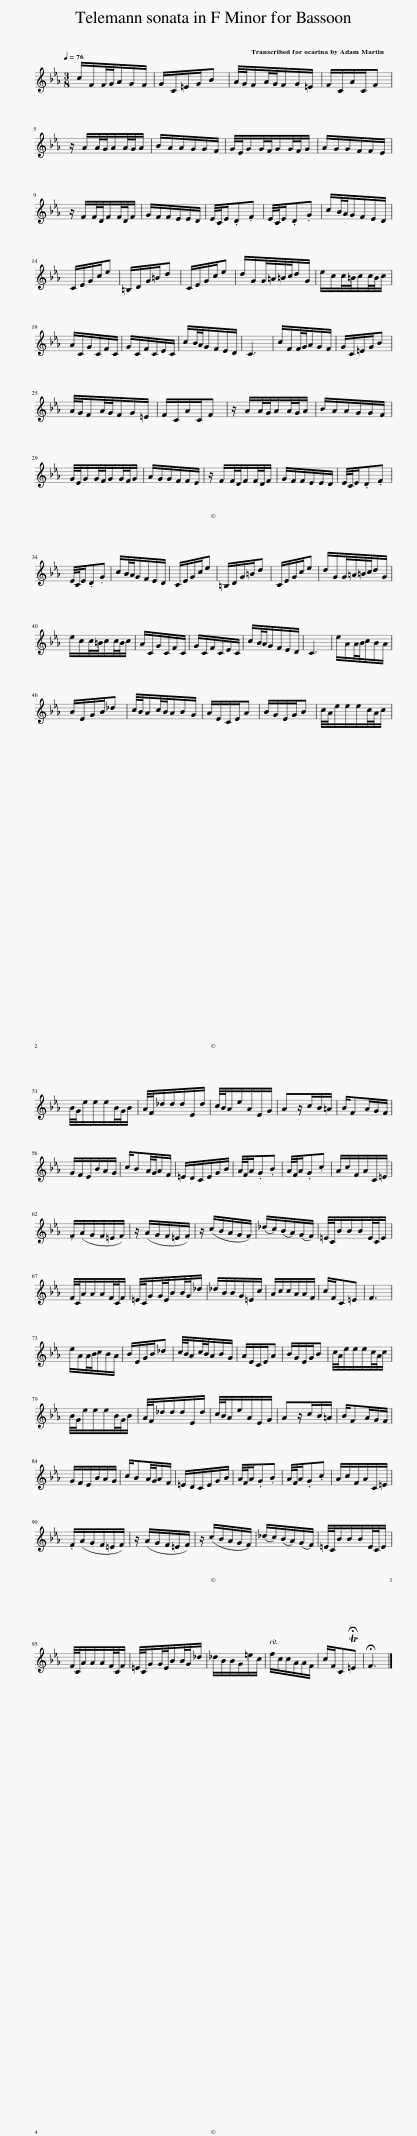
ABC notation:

X:1
L:1/8
Q:1/4=76
M:3/8
I:linebreak $
K:Cmin
V:1 treble
V:1
 c/F/F/4G/4A/G/F/ | G/C/=E/G/B | A/4G/4F/A/4G/4F/G/=E/ | F/C/A/C/F |$ z/ A/A/4G/4A/A/4G/4A/ | %5
 B/A/A/G/G/F/ | G/4E/4G/G/4F/4G/G/4F/4G/ | A/G/G/F/F/E/ |$ z/ F/F/4D/4F/F/4D/4F/ | G/F/F/E/E/D/ | %10
 E/4C/4E/.D.F | E/4C/4E/.D.G | c/B/4A/4G/F/E/D/ |$ C/E/G/c/e | =B,/D/G/=B/d | %15
 C/E/G/c/e | d/G/G/4=A/4=B/4c/4d/G/ | e/c/c/4=B/4c/c/4B/4c/ |$ A/C/G/C/F/C/ | G/C/F/C/E/C/ | %20
 c/B/4A/4G/F/E/D/ | C3 | c/F/F/4G/4A/G/F/ | G/C/=E/G/B |$ A/4G/4F/A/4G/4F/G/=E/ | %25
 F/C/A/C/F | z/ A/A/4G/4A/A/4G/4A/ | B/A/A/G/G/F/ |$ G/4E/4G/G/4F/4G/G/4F/4G/ | A/G/G/F/F/E/ | %30
 z/ F/F/4D/4F/F/4D/4F/ | G/F/F/E/E/D/ | E/4C/4E/.D.F |$ E/4C/4E/.D.G | c/B/4A/4G/F/E/D/ | %35
 C/E/G/c/e | =B,/D/G/=B/d | C/E/G/c/e | d/G/G/4=A/4=B/4c/4d/G/ |$ e/c/c/4=B/4c/c/4B/4c/ | %40
 A/C/G/C/F/C/ | G/C/F/C/E/C/ | c/B/4A/4G/F/E/D/ | C3 | e/A/A/4B/4c/B/A/ |$ %45
 B/E/G/B/_d | c/4B/4A/c/4B/4A/B/G/ | A/E/C/E/A | B/G/E/G/B | c/4A/4e/e/e/c/4A/4c/ |$ %50
 B/4G/4e/e/e/B/4G/4B/ | A/4F/4_d/d/d/E/d/ | c/4B/4A/e/A/E/G/ | Az/c/B/=A/ | B/FA/G/F/ |$ %55
 G/F/E/B/A/G/ | c/BA/4G/4A/F/ | =E/D/C/E/G/B/ | A/4F/4A/.G.B | A/4F/4A/.G.c | %60
 A/c/F/A/C/=E/ |$ .F/(A/G/F/=E/F/) | z/ (A/G/F/=E/F/) | z/ (c/B/A/G/F/) | (_d/c/)(B/A/)(G/F/) | %65
 =E/4C/4B/B/B/E/4C/4E/ |$ F/4C/4A/A/A/F/4C/4F/ | =E/4C/4G/G/4E/4B/B/4G/4_d/ | _d/B/B/G/=E/c/ | A/c/c/A/A/F/ | %70
 c/F/C=E | F3 |$ e/A/A/4B/4c/B/A/ | B/E/G/B/_d | c/4B/4A/c/4B/4A/B/G/ | %75
 A/E/C/E/A | B/G/E/G/B | c/4A/4e/e/e/c/4A/4c/ |$ B/4G/4e/e/e/B/4G/4B/ | A/4F/4_d/d/d/E/d/ | %80
 c/4B/4A/e/A/E/G/ | Az/c/B/=A/ | B/FA/G/F/ |$ G/F/E/B/A/G/ | c/BA/4G/4A/F/ | %85
 =E/D/C/E/G/B/ | A/4F/4A/.G.B | A/4F/4A/.G.c | A/c/F/A/C/=E/ |$ .F/(A/G/F/=E/F/) | %90
 z/ (A/G/F/=E/F/) | z/ (c/B/A/G/F/) | (_d/c/)(B/A/)(G/F/) | =E/4C/4B/B/B/E/4C/4E/ |$ F/4C/4A/A/A/F/4C/4F/ | %95
 =E/4C/4G/G/4E/4B/B/4G/4_d/ | _d/B/B/G/=e/c/ | f/c/c/A/A/F/ | c/F/C!fermata!T=E | !fermata!F3 |] %100
